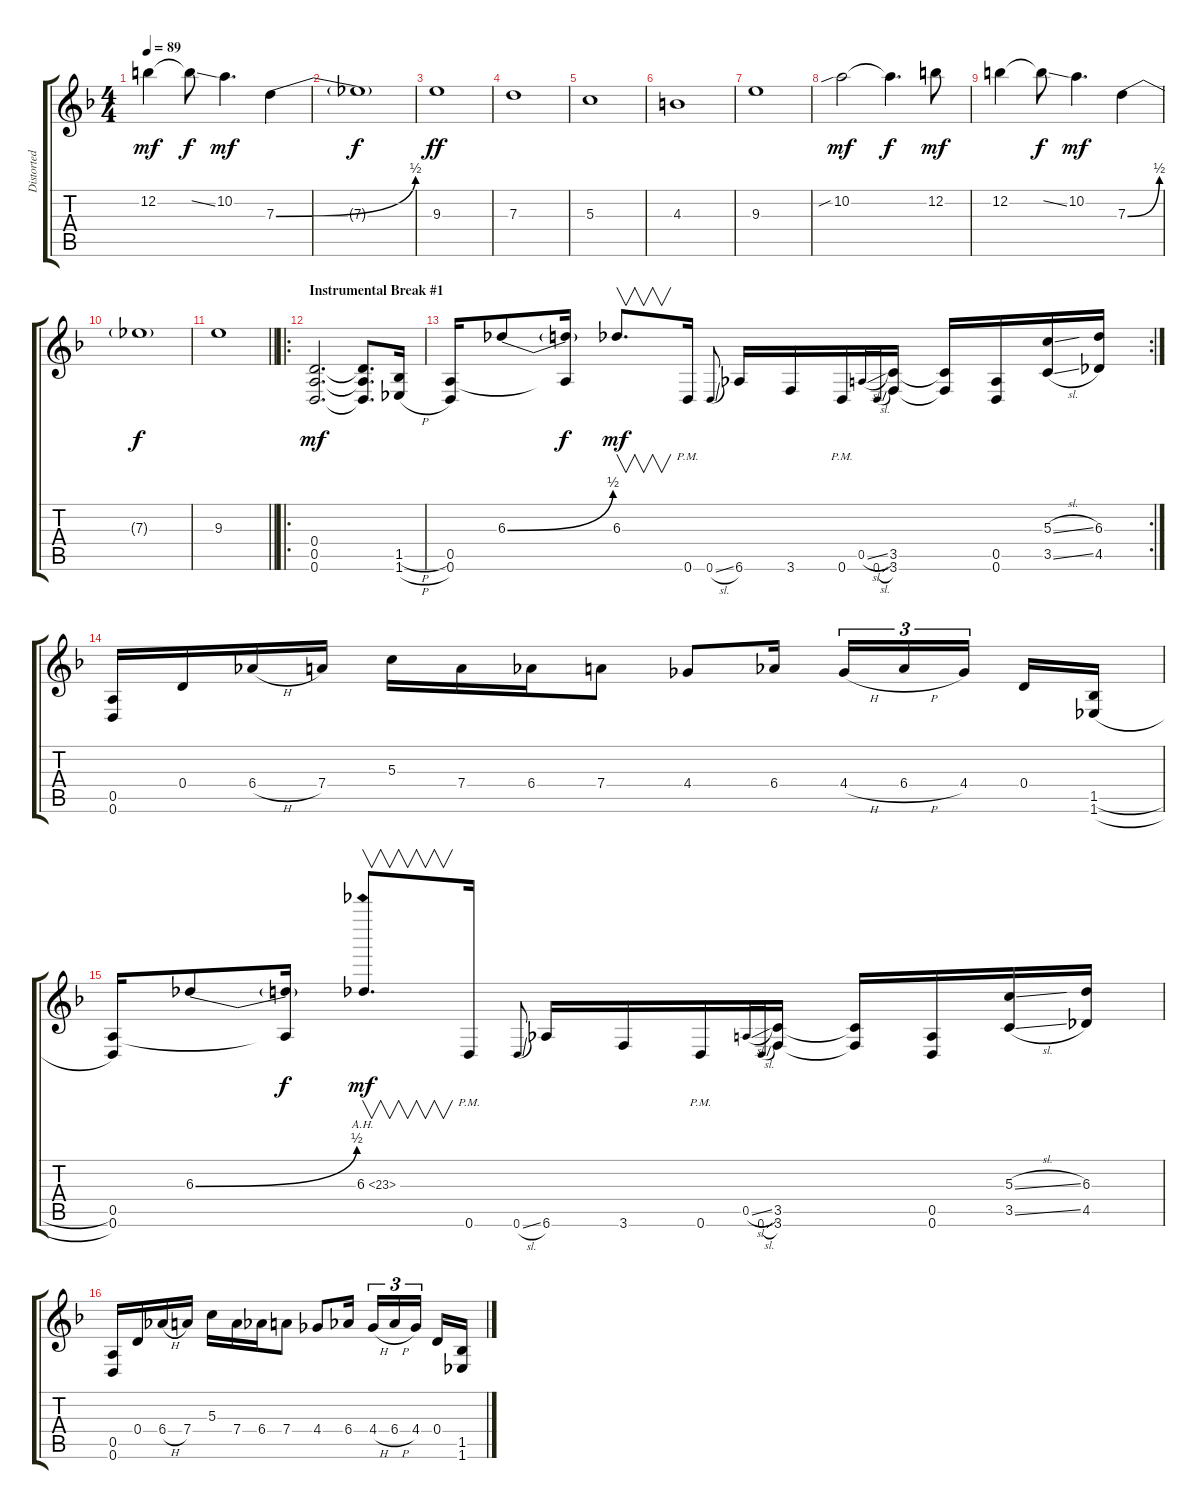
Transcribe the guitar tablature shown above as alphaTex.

\track ("Distorted Guitar 3" "Distorted ") {instrument distortionguitar}
\staff {score tabs}
\tuning (E4 B3 G3 D3 A2 D2) {hide}
\ts (4 4)
\tempo 89
\clef g2
\ks f
12.2.4{dy mf} 12.2{ss t}.8{dy f} 10.2.4{d dy mf} 7.3{be (bend 0 0 60 2)}.4 |
7.3{t}.1{dy f} |
9.3.1{dy ff} |
7.3.1 |
5.3.1 |
4.3.1 |
9.3.1 |
10.2{sib}.2{dy mf} 10.2{t}.4{d dy f} 12.2.8{dy mf} |
12.2.4 12.2{ss t}.8{dy f} 10.2.4{d dy mf} 7.3{be (bend 0 0 60 2)}.4 |
7.3{t}.1{dy f} |
\barLineRight lightlight
9.3.1{volume 0} |
\ro
\section ("" "Instrumental Break #1")
(0.4 0.5 0.6).2{d dy mf volume 14} (0.4{t} 0.5{t} 0.6{t}).8{d} (1.5{h} 1.6{h}).16 |
\rc 2
(0.5 0.6).16 6.3{be (bend 0 0 60 2)}.8 (6.3{t} 0.5{t}).16{dy f} 6.3.8{v d dy mf} 0.6{pm}.16 0.6{sl}.8{gr onbeat} 6.6.16 3.6.16 0.6{pm}.16 0.5{sl}.16{gr onbeat} 0.6{sl}.16{gr onbeat} (3.5 3.6).16 (3.5{t} 3.6{t}).16 (0.5 0.6).16 (5.3{sl} 3.5{sl}).16 (6.3 4.5).16 |
(0.5 0.6).16 0.4.16 6.4{h}.16 7.4.16 5.3.16 7.4.16 6.4.16 7.4.8 4.4.8 6.4.16 4.4{h}.16{tu (3 2)} 6.4{h}.16{tu (3 2)} 4.4.16{tu (3 2) beam splitsecondary} 0.4.16 (1.5{h} 1.6{h}).16 |
(0.5 0.6).16 6.3{be (bend 0 0 60 2)}.8 (6.3{t} 0.5{t}).16{dy f} 6.3{ah 17}.8{v d dy mf} 0.6{pm}.16 0.6{sl}.8{gr onbeat} 6.6.16 3.6.16 0.6{pm}.16 0.5{sl}.16{gr onbeat} 0.6{sl}.16{gr onbeat} (3.5 3.6).16 (3.5{t} 3.6{t}).16 (0.5 0.6).16 (5.3{sl} 3.5{sl}).16 (6.3 4.5).16 |
(0.5 0.6).16 0.4.16 6.4{h}.16 7.4.16 5.3.16 7.4.16 6.4.16 7.4.8 4.4.8 6.4.16 4.4{h}.16{tu (3 2)} 6.4{h}.16{tu (3 2)} 4.4.16{tu (3 2) beam splitsecondary} 0.4.16 (1.5{h} 1.6{h}).16
